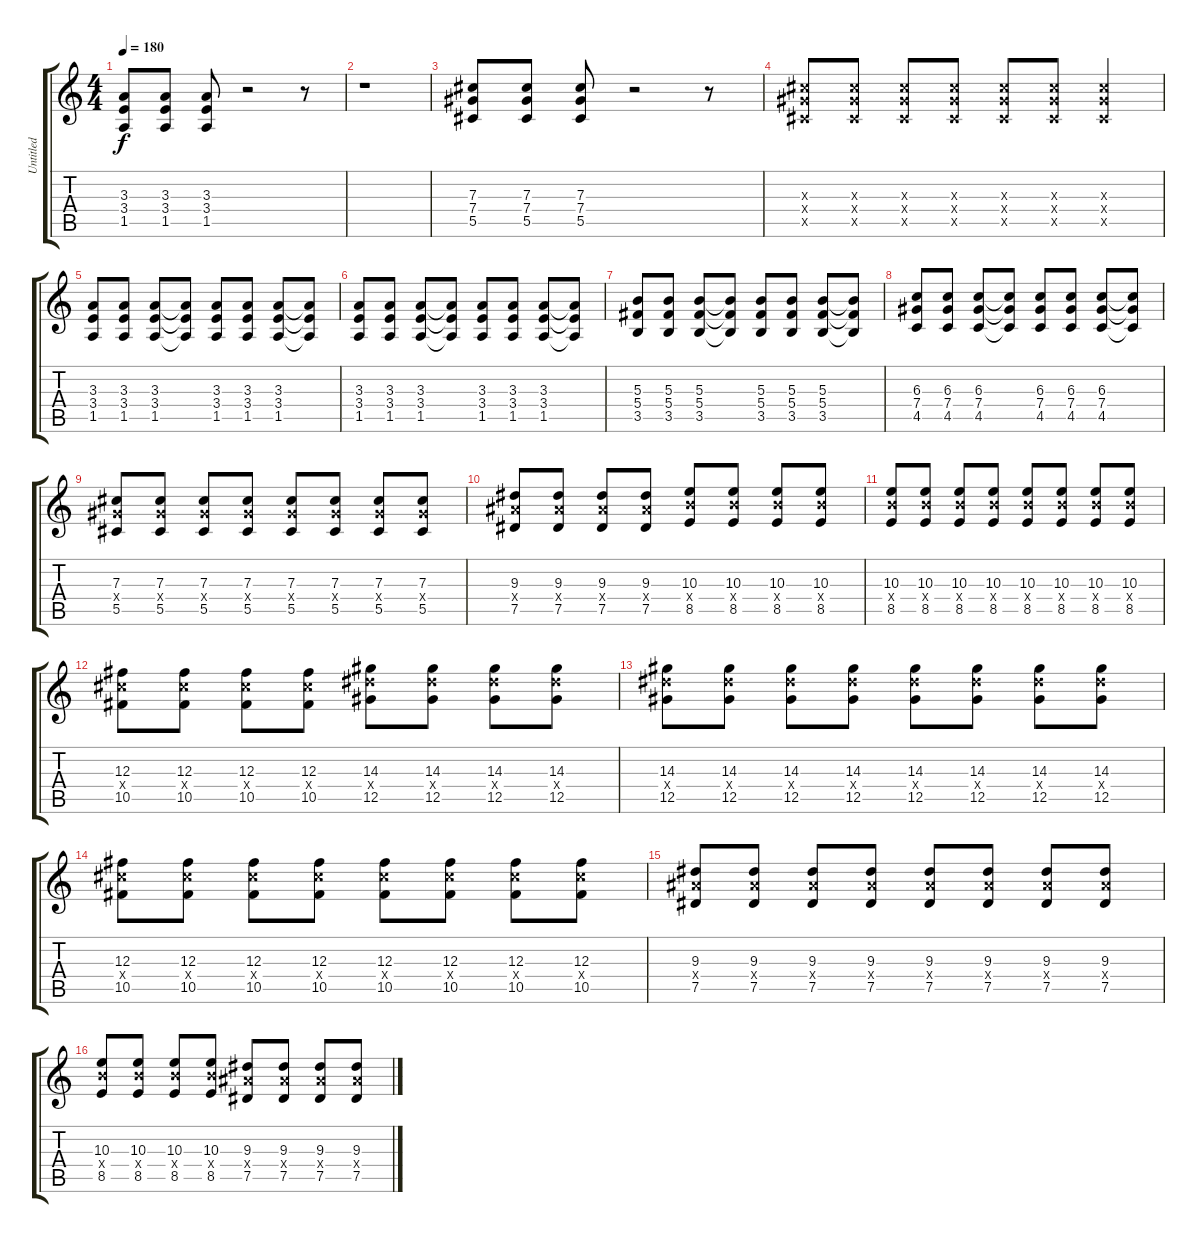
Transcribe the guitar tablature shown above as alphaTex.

\track ("Untitled" "Untitled") {instrument overdrivenguitar}
\staff {score tabs}
\tuning (Eb4 Bb3 Gb3 Db3 Ab2 Eb2) {hide}
\ts (4 4)
\tempo 180
\clef g2
\ks c
(3.3 3.4 1.5).8{dy f} (3.3 3.4 1.5).8 (3.3 3.4 1.5).8 r.2 r.8 |
r.1 |
(7.3 7.4 5.5).8 (7.3 7.4 5.5).8 (7.3 7.4 5.5).8 r.2 r.8 |
(7.3{x} 7.4{x} 5.5{x}).8 (7.3{x} 7.4{x} 5.5{x}).8 (7.3{x} 7.4{x} 5.5{x}).8 (7.3{x} 7.4{x} 5.5{x}).8 (7.3{x} 7.4{x} 5.5{x}).8 (7.3{x} 7.4{x} 5.5{x}).8 (7.3{x} 7.4{x} 5.5{x}).4 |
(3.3 3.4 1.5).8 (3.3 3.4 1.5).8 (3.3 3.4 1.5).8 (3.3{t} 3.4{t} 1.5{t}).8 (3.3 3.4 1.5).8 (3.3 3.4 1.5).8 (3.3 3.4 1.5).8 (3.3{t} 3.4{t} 1.5{t}).8 |
(3.3 3.4 1.5).8 (3.3 3.4 1.5).8 (3.3 3.4 1.5).8 (3.3{t} 3.4{t} 1.5{t}).8 (3.3 3.4 1.5).8 (3.3 3.4 1.5).8 (3.3 3.4 1.5).8 (3.3{t} 3.4{t} 1.5{t}).8 |
(5.3 5.4 3.5).8 (5.3 5.4 3.5).8 (5.3 5.4 3.5).8 (5.3{t} 5.4{t} 3.5{t}).8 (5.3 5.4 3.5).8 (5.3 5.4 3.5).8 (5.3 5.4 3.5).8 (5.3{t} 5.4{t} 3.5{t}).8 |
(6.3 7.4 4.5).8 (6.3 7.4 4.5).8 (6.3 7.4 4.5).8 (6.3{t} 7.4{t} 4.5{t}).8 (6.3 7.4 4.5).8 (6.3 7.4 4.5).8 (6.3 7.4 4.5).8 (6.3{t} 7.4{t} 4.5{t}).8 |
(7.3 7.4{x} 5.5).8 (7.3 7.4{x} 5.5).8 (7.3 7.4{x} 5.5).8 (7.3 7.4{x} 5.5).8 (7.3 7.4{x} 5.5).8 (7.3 7.4{x} 5.5).8 (7.3 7.4{x} 5.5).8 (7.3 7.4{x} 5.5).8 |
(9.3 9.4{x} 7.5).8 (9.3 9.4{x} 7.5).8 (9.3 9.4{x} 7.5).8 (9.3 9.4{x} 7.5).8 (10.3 10.4{x} 8.5).8 (10.3 10.4{x} 8.5).8 (10.3 10.4{x} 8.5).8 (10.3 10.4{x} 8.5).8 |
(10.3 10.4{x} 8.5).8 (10.3 10.4{x} 8.5).8 (10.3 10.4{x} 8.5).8 (10.3 10.4{x} 8.5).8 (10.3 10.4{x} 8.5).8 (10.3 10.4{x} 8.5).8 (10.3 10.4{x} 8.5).8 (10.3 10.4{x} 8.5).8 |
(12.3 12.4{x} 10.5).8 (12.3 12.4{x} 10.5).8 (12.3 12.4{x} 10.5).8 (12.3 12.4{x} 10.5).8 (14.3 14.4{x} 12.5).8 (14.3 14.4{x} 12.5).8 (14.3 14.4{x} 12.5).8 (14.3 14.4{x} 12.5).8 |
(14.3 14.4{x} 12.5).8 (14.3 14.4{x} 12.5).8 (14.3 14.4{x} 12.5).8 (14.3 14.4{x} 12.5).8 (14.3 14.4{x} 12.5).8 (14.3 14.4{x} 12.5).8 (14.3 14.4{x} 12.5).8 (14.3 14.4{x} 12.5).8 |
(12.3 12.4{x} 10.5).8 (12.3 12.4{x} 10.5).8 (12.3 12.4{x} 10.5).8 (12.3 12.4{x} 10.5).8 (12.3 12.4{x} 10.5).8 (12.3 12.4{x} 10.5).8 (12.3 12.4{x} 10.5).8 (12.3 12.4{x} 10.5).8 |
(9.3 9.4{x} 7.5).8 (9.3 9.4{x} 7.5).8 (9.3 9.4{x} 7.5).8 (9.3 9.4{x} 7.5).8 (9.3 9.4{x} 7.5).8 (9.3 9.4{x} 7.5).8 (9.3 9.4{x} 7.5).8 (9.3 9.4{x} 7.5).8 |
(10.3 10.4{x} 8.5).8 (10.3 10.4{x} 8.5).8 (10.3 10.4{x} 8.5).8 (10.3 10.4{x} 8.5).8 (9.3 9.4{x} 7.5).8 (9.3 9.4{x} 7.5).8 (9.3 9.4{x} 7.5).8 (9.3 9.4{x} 7.5).8
